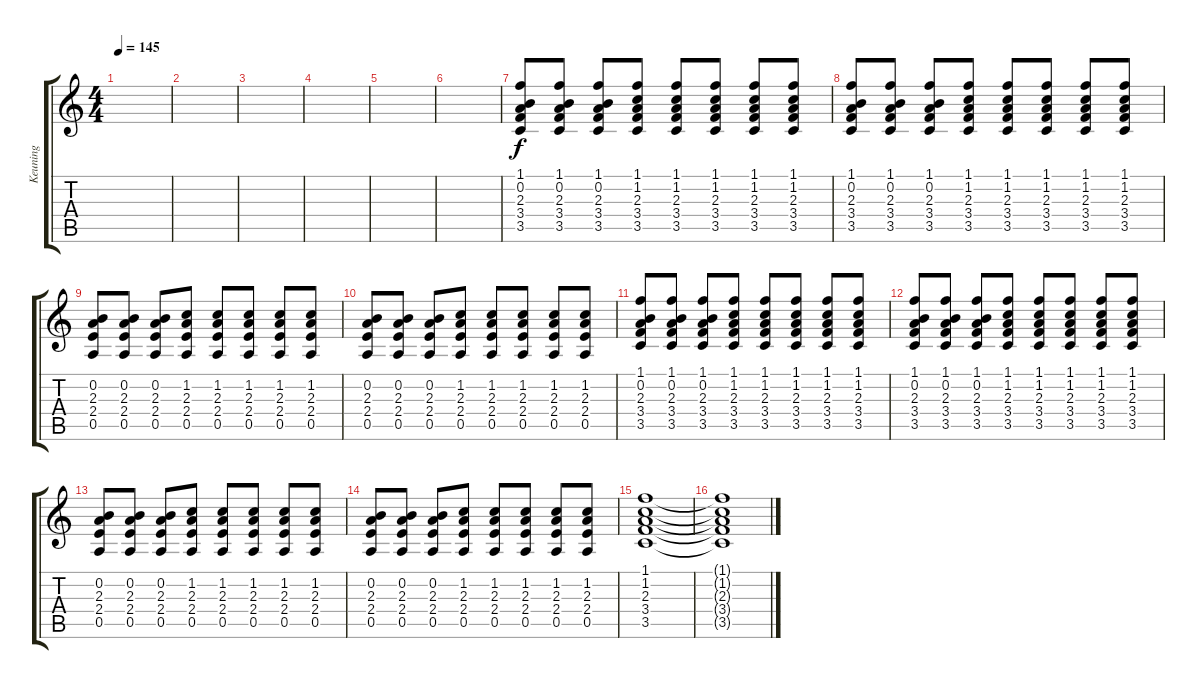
\track ("Keuning" "Keuning") {instrument overdrivenguitar}
\staff {score tabs}
\tuning (E4 B3 G3 D3 A2 E2) {hide}
\ts (4 4)
\tempo 145
\clef g2
\ks c
|
|
|
|
|
|
(1.1 0.2 2.3 3.4 3.5).8 (1.1 0.2 2.3 3.4 3.5).8 (1.1 0.2 2.3 3.4 3.5).8 (1.1 1.2 2.3 3.4 3.5).8 (1.1 1.2 2.3 3.4 3.5).8 (1.1 1.2 2.3 3.4 3.5).8 (1.1 1.2 2.3 3.4 3.5).8 (1.1 1.2 2.3 3.4 3.5).8 |
(1.1 0.2 2.3 3.4 3.5).8 (1.1 0.2 2.3 3.4 3.5).8 (1.1 0.2 2.3 3.4 3.5).8 (1.1 1.2 2.3 3.4 3.5).8 (1.1 1.2 2.3 3.4 3.5).8 (1.1 1.2 2.3 3.4 3.5).8 (1.1 1.2 2.3 3.4 3.5).8 (1.1 1.2 2.3 3.4 3.5).8 |
(0.2 2.3 2.4 0.5).8 (0.2 2.3 2.4 0.5).8 (0.2 2.3 2.4 0.5).8 (1.2 2.3 2.4 0.5).8 (1.2 2.3 2.4 0.5).8 (1.2 2.3 2.4 0.5).8 (1.2 2.3 2.4 0.5).8 (1.2 2.3 2.4 0.5).8 |
(0.2 2.3 2.4 0.5).8 (0.2 2.3 2.4 0.5).8 (0.2 2.3 2.4 0.5).8 (1.2 2.3 2.4 0.5).8 (1.2 2.3 2.4 0.5).8 (1.2 2.3 2.4 0.5).8 (1.2 2.3 2.4 0.5).8 (1.2 2.3 2.4 0.5).8 |
(1.1 0.2 2.3 3.4 3.5).8 (1.1 0.2 2.3 3.4 3.5).8 (1.1 0.2 2.3 3.4 3.5).8 (1.1 1.2 2.3 3.4 3.5).8 (1.1 1.2 2.3 3.4 3.5).8 (1.1 1.2 2.3 3.4 3.5).8 (1.1 1.2 2.3 3.4 3.5).8 (1.1 1.2 2.3 3.4 3.5).8 |
(1.1 0.2 2.3 3.4 3.5).8 (1.1 0.2 2.3 3.4 3.5).8 (1.1 0.2 2.3 3.4 3.5).8 (1.1 1.2 2.3 3.4 3.5).8 (1.1 1.2 2.3 3.4 3.5).8 (1.1 1.2 2.3 3.4 3.5).8 (1.1 1.2 2.3 3.4 3.5).8 (1.1 1.2 2.3 3.4 3.5).8 |
(0.2 2.3 2.4 0.5).8 (0.2 2.3 2.4 0.5).8 (0.2 2.3 2.4 0.5).8 (1.2 2.3 2.4 0.5).8 (1.2 2.3 2.4 0.5).8 (1.2 2.3 2.4 0.5).8 (1.2 2.3 2.4 0.5).8 (1.2 2.3 2.4 0.5).8 |
(0.2 2.3 2.4 0.5).8 (0.2 2.3 2.4 0.5).8 (0.2 2.3 2.4 0.5).8 (1.2 2.3 2.4 0.5).8 (1.2 2.3 2.4 0.5).8 (1.2 2.3 2.4 0.5).8 (1.2 2.3 2.4 0.5).8 (1.2 2.3 2.4 0.5).8 |
(1.1 1.2 2.3 3.4 3.5).1 |
(1.1{t} 1.2{t} 2.3{t} 3.4{t} 3.5{t}).1
